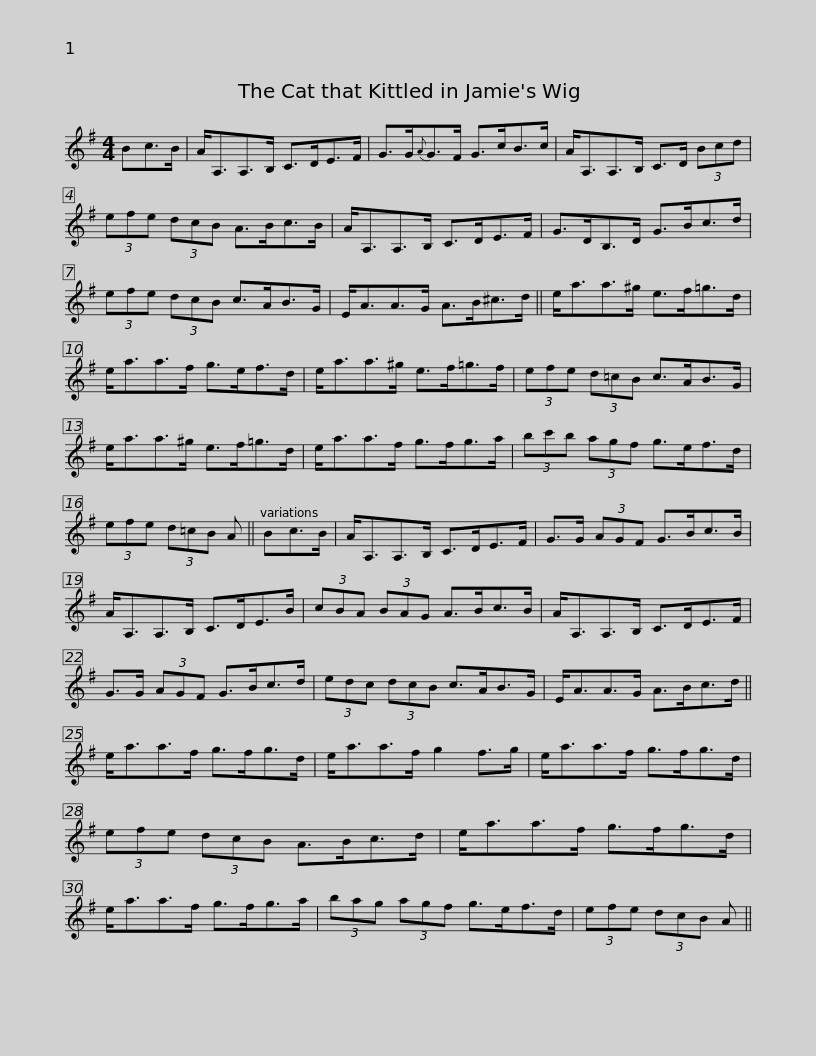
X:1
L:1/8
M:4/4
I:linebreak $
K:G
V:1 treble
V:1
 Bc>B | A<A,A,>B, C>DE>F | G>G{A}G>F G>cB>c | A<A,A,>B, C>D (3Bcd | (3efe (3dcB A>Bc>B |$ %5
 A<A,A,>B, C>DE>F | G>DB,>D G>Bc>d | (3efe (3dcB c>AB>G | E<AA>G A>B^c>d ||$ e<aa>^g e>f=g>d | %10
 e<aa>f g>ef>d | e<aa>^g e>f=g>f | (3efe (3d=cB c>AB>G |$ e<aa>^g e>f=g>d | e<aa>f g>fg>a | %15
 (3bc'b (3agf g>ef>d | (3efe (3d=cB A || Bc>B |$ A<A,A,>B, C>DE>F | G>G (3AGF G>Bc>B | %20
 A<A,A,>B, C>DE>B | (3cBA (3BAG A>Bc>B |$ A<A,A,>B, C>DE>F | G>G (3AGF G>Bc>d | (3edc (3dcB c>AB>G | %25
 E<AA>G A>Bc>d ||$ e<aa>f g>fg>d | e<aa>f g2 f>g | e<aa>f g>fg>d | (3efe (3dcB A>Bc>d |$ %30
 e<aa>f g>fg>d | e<aa>f g>fg>a | (3bag (3agf g>ef>d | (3efe (3dcB A || %34
